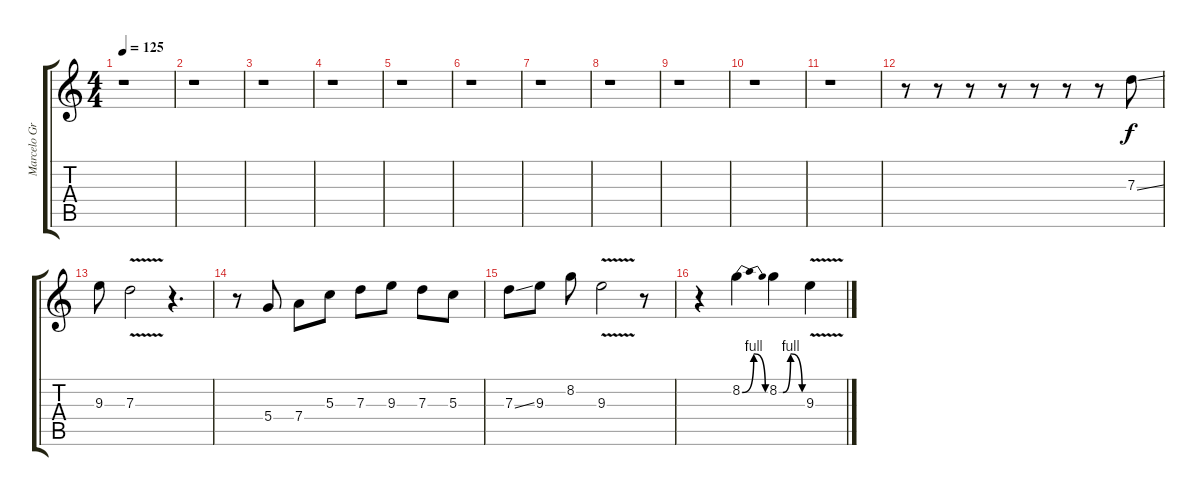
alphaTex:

\track ("Marcelo Gross (Solo)" "Marcelo Gr") {instrument overdrivenguitar}
\staff {score tabs}
\tuning (E4 B3 G3 D3 A2 E2) {hide}
\ts (4 4)
\tempo 125
\clef g2
\ks c
r.1{dy f} |
r.1 |
r.1 |
r.1 |
r.1 |
r.1 |
r.1 |
r.1 |
r.1 |
r.1 |
r.1 |
r.8 r.8 r.8 r.8 r.8 r.8 r.8 7.3{ss}.8 |
9.3.8 7.3{v}.2 r.4{d} |
r.8 5.4.8 7.4.8 5.3.8 7.3.8 9.3.8 7.3.8 5.3.8 |
7.3{ss}.8 9.3.8 8.2.8 9.3{v}.2 r.8 |
r.4 8.2{be (bendrelease 0 0 30 4 30 4 60 0)}.4 8.2{be (custom 0 0 5 0 10 0 30 4 60 0)}.4 9.3{v}.4
